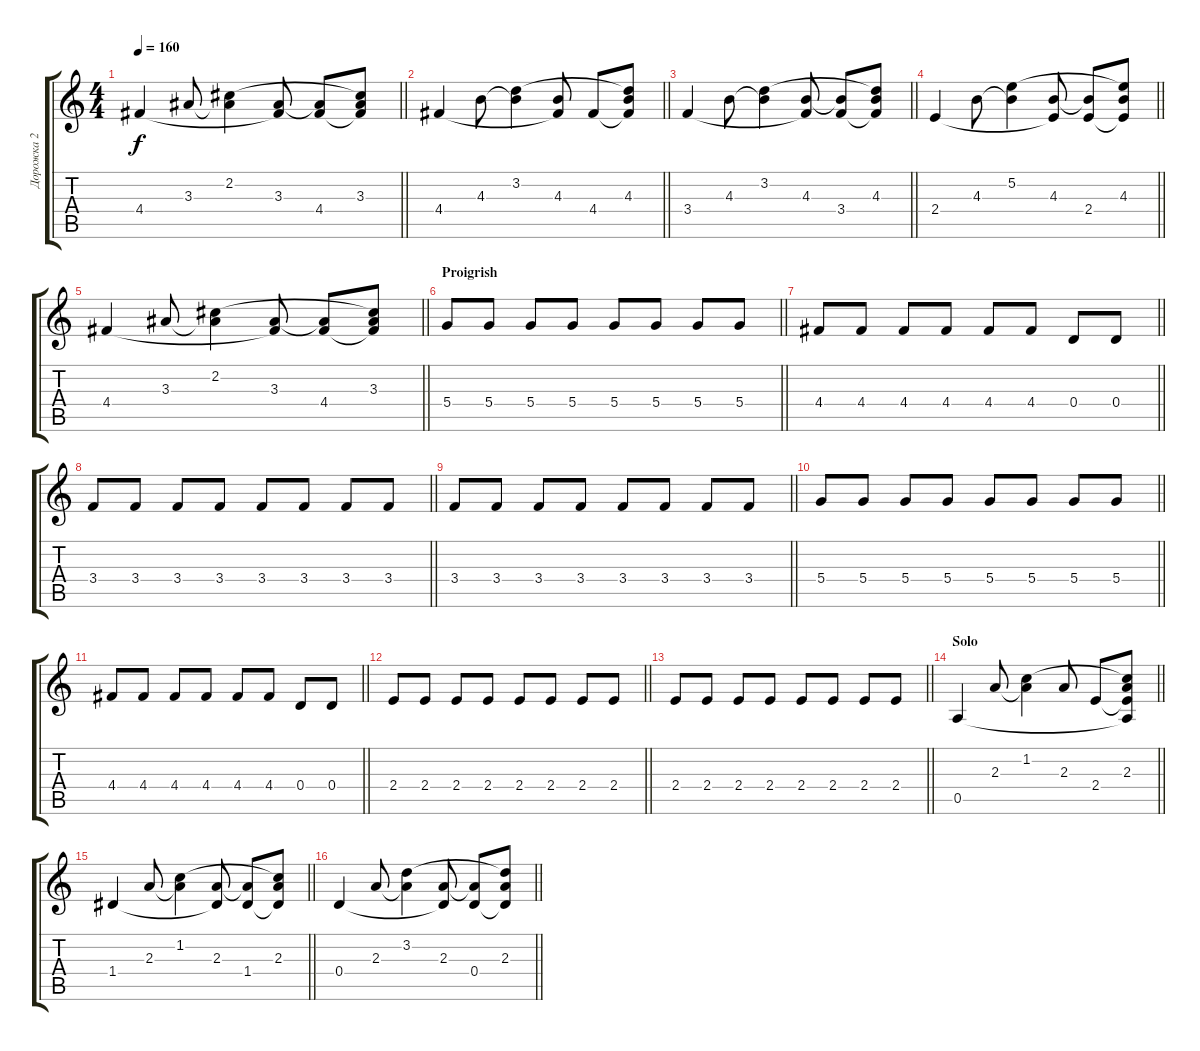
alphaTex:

\track ("Дорожка 2" "Дорожка 2") {instrument acousticguitarsteel}
\staff {score tabs}
\tuning (E4 B3 G3 D3 A2 E2) {hide}
\ts (4 4)
\tempo 160
\clef g2
\barLineRight lightlight
\ks c
4.4.4{dy f} 3.3.8 (2.2 3.3{t}).4 (3.3 4.4{t}).8 (3.3{t} 4.4).8 (2.2{t} 3.3 4.4{t}).8 |
\barLineRight lightlight
4.4.4 4.3.8 (3.2 4.3{t}).4 (4.3 4.4{t}).8 4.4.8 (3.2{t} 4.3 4.4{t}).8 |
\barLineRight lightlight
3.4.4 4.3.8 (3.2 4.3{t}).4 (4.3 3.4{t}).8 (4.3{t} 3.4).8 (3.2{t} 4.3 3.4{t}).8 |
\barLineRight lightlight
2.4.4 4.3.8 (5.2 4.3{t}).4 (4.3 2.4{t}).8 (4.3{t} 2.4).8 (5.2{t} 4.3 2.4{t}).8 |
\barLineRight lightlight
4.4.4 3.3.8 (2.2 3.3{t}).4 (3.3 4.4{t}).8 (3.3{t} 4.4).8 (2.2{t} 3.3 4.4{t}).8 |
\section ("" "Proigrish")
\barLineRight lightlight
5.4.8 5.4.8 5.4.8 5.4.8 5.4.8 5.4.8 5.4.8 5.4.8 |
\barLineRight lightlight
4.4.8 4.4.8 4.4.8 4.4.8 4.4.8 4.4.8 0.4.8 0.4.8 |
\barLineRight lightlight
3.4.8 3.4.8 3.4.8 3.4.8 3.4.8 3.4.8 3.4.8 3.4.8 |
\barLineRight lightlight
3.4.8 3.4.8 3.4.8 3.4.8 3.4.8 3.4.8 3.4.8 3.4.8 |
\barLineRight lightlight
5.4.8 5.4.8 5.4.8 5.4.8 5.4.8 5.4.8 5.4.8 5.4.8 |
\barLineRight lightlight
4.4.8 4.4.8 4.4.8 4.4.8 4.4.8 4.4.8 0.4.8 0.4.8 |
\barLineRight lightlight
2.4.8 2.4.8 2.4.8 2.4.8 2.4.8 2.4.8 2.4.8 2.4.8 |
\barLineRight lightlight
2.4.8 2.4.8 2.4.8 2.4.8 2.4.8 2.4.8 2.4.8 2.4.8 |
\section ("" "Solo")
\barLineRight lightlight
0.5.4 2.3.8 (1.2 2.3{t}).4 2.3.8 2.4.8 (1.2{t} 2.3 2.4{t} 0.5{t}).8 |
\barLineRight lightlight
1.4.4 2.3.8 (1.2 2.3{t}).4 (2.3 1.4{t}).8 (2.3{t} 1.4).8 (1.2{t} 2.3 1.4{t}).8 |
\barLineRight lightlight
0.4.4 2.3.8 (3.2 2.3{t}).4 (2.3 0.4{t}).8 (2.3{t} 0.4).8 (3.2{t} 2.3 0.4{t}).8
